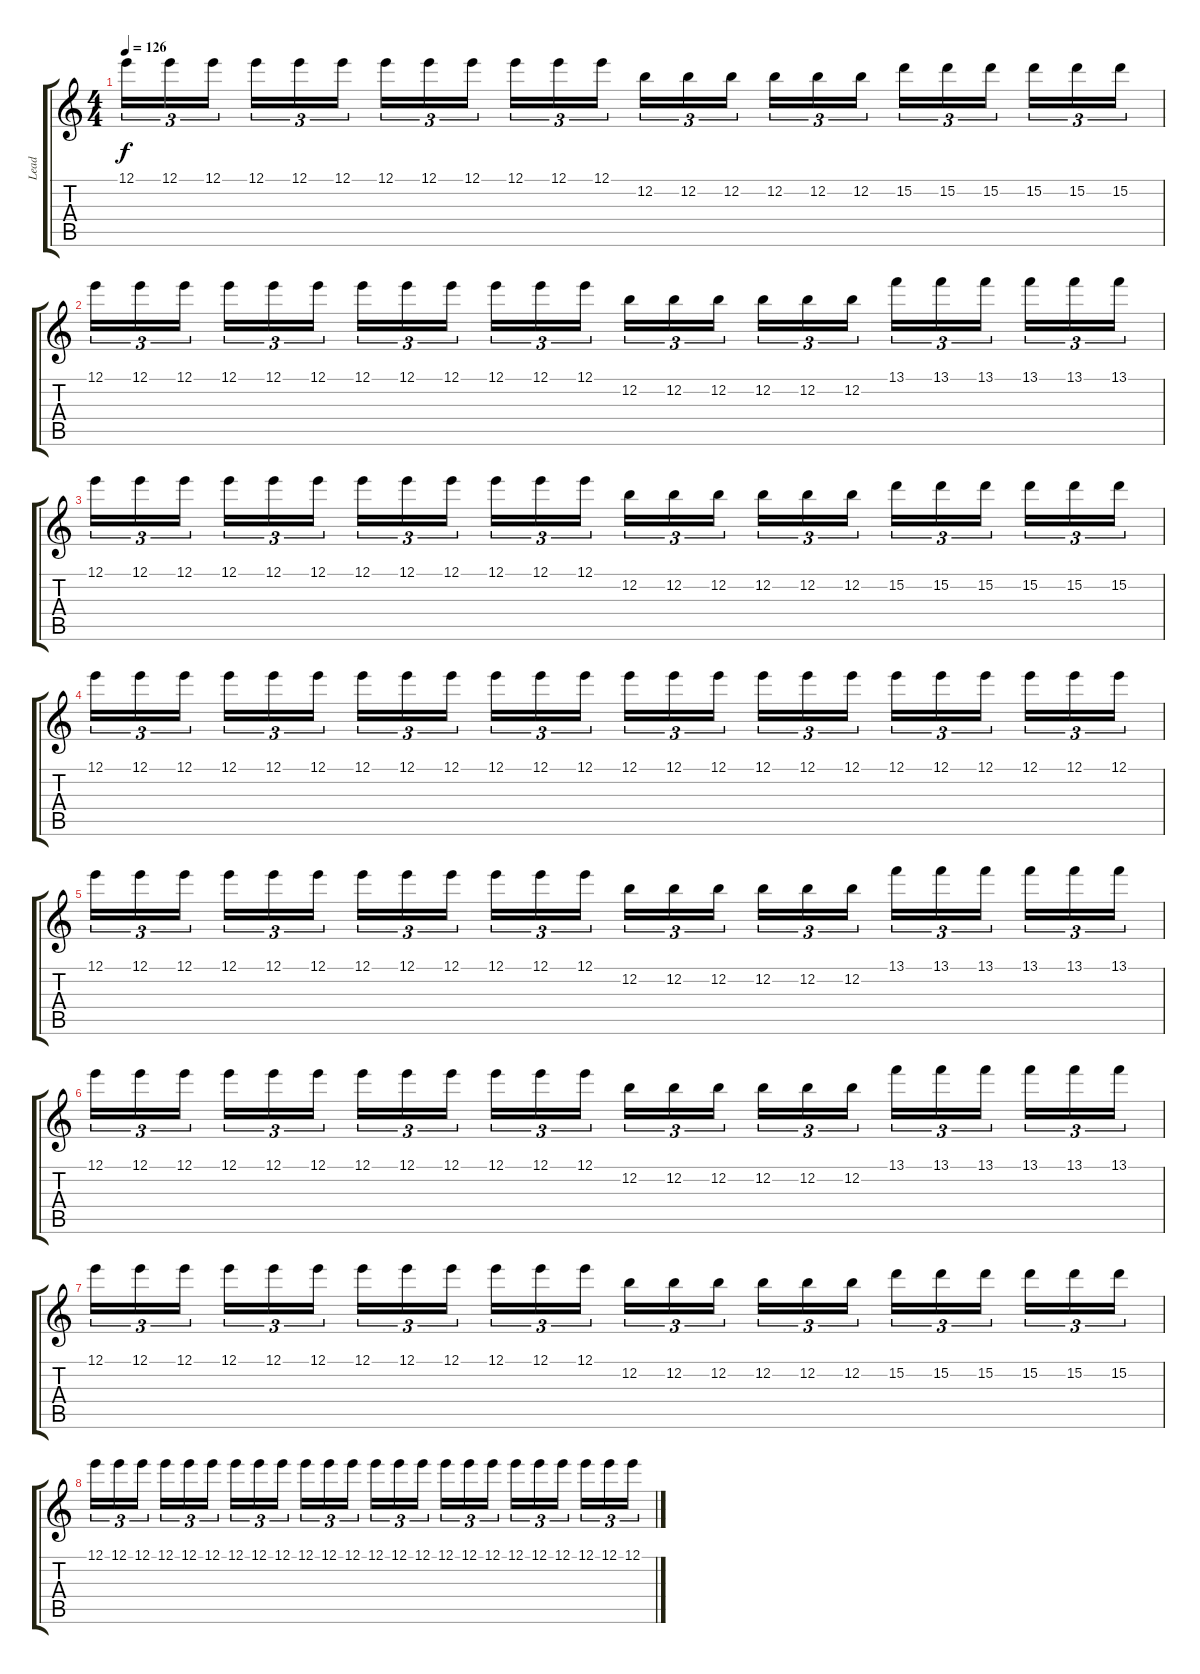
\track ("Lead" "Lead") {instrument distortionguitar}
\staff {score tabs}
\tuning (E4 B3 G3 D3 A2 E2) {hide}
\ts (4 4)
\tempo 126
\clef g2
\ks c
12.1.16{tu (3 2) dy f} 12.1.16{tu (3 2)} 12.1.16{tu (3 2) beam splitsecondary} 12.1.16{tu (3 2)} 12.1.16{tu (3 2)} 12.1.16{tu (3 2)} 12.1.16{tu (3 2)} 12.1.16{tu (3 2)} 12.1.16{tu (3 2) beam splitsecondary} 12.1.16{tu (3 2)} 12.1.16{tu (3 2)} 12.1.16{tu (3 2)} 12.2.16{tu (3 2)} 12.2.16{tu (3 2)} 12.2.16{tu (3 2) beam splitsecondary} 12.2.16{tu (3 2)} 12.2.16{tu (3 2)} 12.2.16{tu (3 2)} 15.2.16{tu (3 2)} 15.2.16{tu (3 2)} 15.2.16{tu (3 2) beam splitsecondary} 15.2.16{tu (3 2)} 15.2.16{tu (3 2)} 15.2.16{tu (3 2)} |
12.1.16{tu (3 2)} 12.1.16{tu (3 2)} 12.1.16{tu (3 2) beam splitsecondary} 12.1.16{tu (3 2)} 12.1.16{tu (3 2)} 12.1.16{tu (3 2)} 12.1.16{tu (3 2)} 12.1.16{tu (3 2)} 12.1.16{tu (3 2) beam splitsecondary} 12.1.16{tu (3 2)} 12.1.16{tu (3 2)} 12.1.16{tu (3 2)} 12.2.16{tu (3 2)} 12.2.16{tu (3 2)} 12.2.16{tu (3 2) beam splitsecondary} 12.2.16{tu (3 2)} 12.2.16{tu (3 2)} 12.2.16{tu (3 2)} 13.1.16{tu (3 2)} 13.1.16{tu (3 2)} 13.1.16{tu (3 2) beam splitsecondary} 13.1.16{tu (3 2)} 13.1.16{tu (3 2)} 13.1.16{tu (3 2)} |
12.1.16{tu (3 2)} 12.1.16{tu (3 2)} 12.1.16{tu (3 2) beam splitsecondary} 12.1.16{tu (3 2)} 12.1.16{tu (3 2)} 12.1.16{tu (3 2)} 12.1.16{tu (3 2)} 12.1.16{tu (3 2)} 12.1.16{tu (3 2) beam splitsecondary} 12.1.16{tu (3 2)} 12.1.16{tu (3 2)} 12.1.16{tu (3 2)} 12.2.16{tu (3 2)} 12.2.16{tu (3 2)} 12.2.16{tu (3 2) beam splitsecondary} 12.2.16{tu (3 2)} 12.2.16{tu (3 2)} 12.2.16{tu (3 2)} 15.2.16{tu (3 2)} 15.2.16{tu (3 2)} 15.2.16{tu (3 2) beam splitsecondary} 15.2.16{tu (3 2)} 15.2.16{tu (3 2)} 15.2.16{tu (3 2)} |
12.1.16{tu (3 2)} 12.1.16{tu (3 2)} 12.1.16{tu (3 2) beam splitsecondary} 12.1.16{tu (3 2)} 12.1.16{tu (3 2)} 12.1.16{tu (3 2)} 12.1.16{tu (3 2)} 12.1.16{tu (3 2)} 12.1.16{tu (3 2) beam splitsecondary} 12.1.16{tu (3 2)} 12.1.16{tu (3 2)} 12.1.16{tu (3 2)} 12.1.16{tu (3 2)} 12.1.16{tu (3 2)} 12.1.16{tu (3 2) beam splitsecondary} 12.1.16{tu (3 2)} 12.1.16{tu (3 2)} 12.1.16{tu (3 2)} 12.1.16{tu (3 2)} 12.1.16{tu (3 2)} 12.1.16{tu (3 2) beam splitsecondary} 12.1.16{tu (3 2)} 12.1.16{tu (3 2)} 12.1.16{tu (3 2)} |
12.1.16{tu (3 2)} 12.1.16{tu (3 2)} 12.1.16{tu (3 2) beam splitsecondary} 12.1.16{tu (3 2)} 12.1.16{tu (3 2)} 12.1.16{tu (3 2)} 12.1.16{tu (3 2)} 12.1.16{tu (3 2)} 12.1.16{tu (3 2) beam splitsecondary} 12.1.16{tu (3 2)} 12.1.16{tu (3 2)} 12.1.16{tu (3 2)} 12.2.16{tu (3 2)} 12.2.16{tu (3 2)} 12.2.16{tu (3 2) beam splitsecondary} 12.2.16{tu (3 2)} 12.2.16{tu (3 2)} 12.2.16{tu (3 2)} 13.1.16{tu (3 2)} 13.1.16{tu (3 2)} 13.1.16{tu (3 2) beam splitsecondary} 13.1.16{tu (3 2)} 13.1.16{tu (3 2)} 13.1.16{tu (3 2)} |
12.1.16{tu (3 2)} 12.1.16{tu (3 2)} 12.1.16{tu (3 2) beam splitsecondary} 12.1.16{tu (3 2)} 12.1.16{tu (3 2)} 12.1.16{tu (3 2)} 12.1.16{tu (3 2)} 12.1.16{tu (3 2)} 12.1.16{tu (3 2) beam splitsecondary} 12.1.16{tu (3 2)} 12.1.16{tu (3 2)} 12.1.16{tu (3 2)} 12.2.16{tu (3 2)} 12.2.16{tu (3 2)} 12.2.16{tu (3 2) beam splitsecondary} 12.2.16{tu (3 2)} 12.2.16{tu (3 2)} 12.2.16{tu (3 2)} 13.1.16{tu (3 2)} 13.1.16{tu (3 2)} 13.1.16{tu (3 2) beam splitsecondary} 13.1.16{tu (3 2)} 13.1.16{tu (3 2)} 13.1.16{tu (3 2)} |
12.1.16{tu (3 2)} 12.1.16{tu (3 2)} 12.1.16{tu (3 2) beam splitsecondary} 12.1.16{tu (3 2)} 12.1.16{tu (3 2)} 12.1.16{tu (3 2)} 12.1.16{tu (3 2)} 12.1.16{tu (3 2)} 12.1.16{tu (3 2) beam splitsecondary} 12.1.16{tu (3 2)} 12.1.16{tu (3 2)} 12.1.16{tu (3 2)} 12.2.16{tu (3 2)} 12.2.16{tu (3 2)} 12.2.16{tu (3 2) beam splitsecondary} 12.2.16{tu (3 2)} 12.2.16{tu (3 2)} 12.2.16{tu (3 2)} 15.2.16{tu (3 2)} 15.2.16{tu (3 2)} 15.2.16{tu (3 2) beam splitsecondary} 15.2.16{tu (3 2)} 15.2.16{tu (3 2)} 15.2.16{tu (3 2)} |
12.1.16{tu (3 2)} 12.1.16{tu (3 2)} 12.1.16{tu (3 2) beam splitsecondary} 12.1.16{tu (3 2)} 12.1.16{tu (3 2)} 12.1.16{tu (3 2)} 12.1.16{tu (3 2)} 12.1.16{tu (3 2)} 12.1.16{tu (3 2) beam splitsecondary} 12.1.16{tu (3 2)} 12.1.16{tu (3 2)} 12.1.16{tu (3 2)} 12.1.16{tu (3 2)} 12.1.16{tu (3 2)} 12.1.16{tu (3 2) beam splitsecondary} 12.1.16{tu (3 2)} 12.1.16{tu (3 2)} 12.1.16{tu (3 2)} 12.1.16{tu (3 2)} 12.1.16{tu (3 2)} 12.1.16{tu (3 2) beam splitsecondary} 12.1.16{tu (3 2)} 12.1.16{tu (3 2)} 12.1.16{tu (3 2)}
